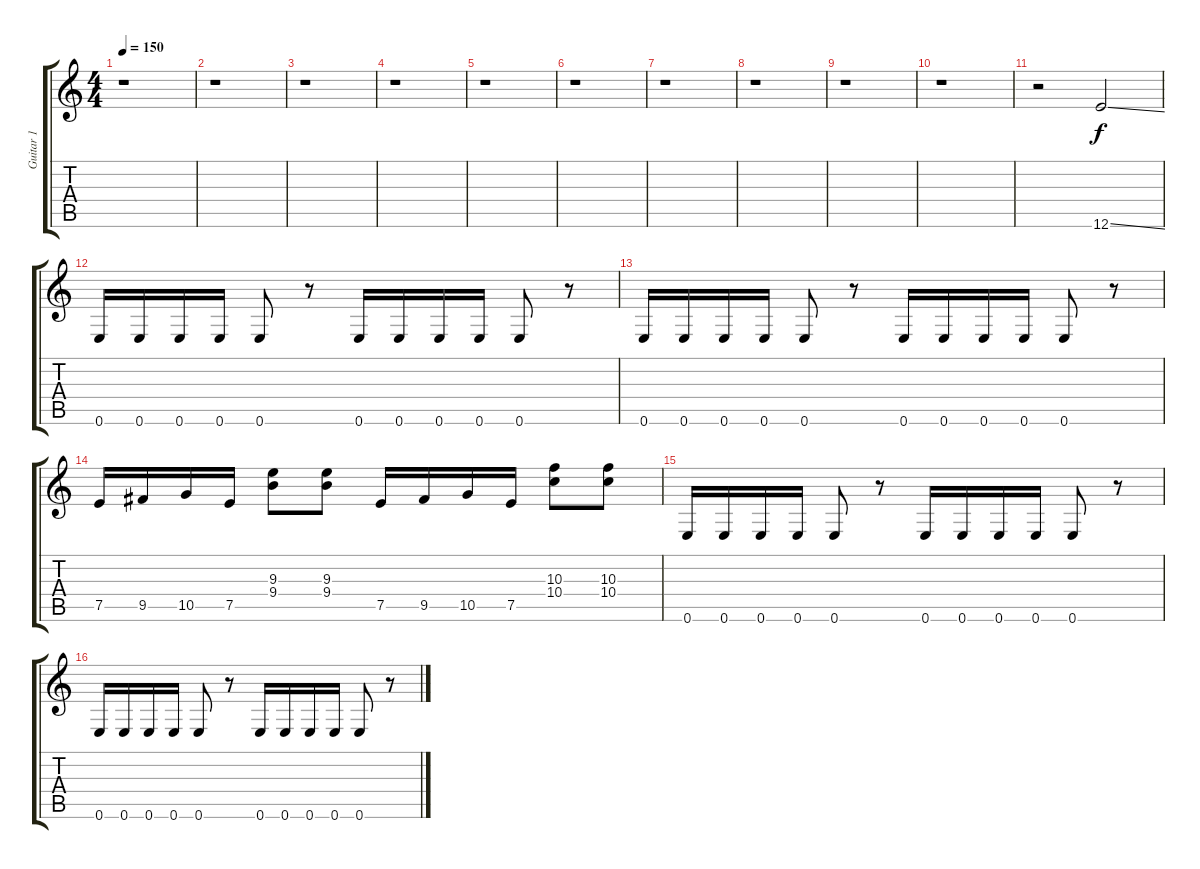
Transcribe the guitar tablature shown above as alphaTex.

\track ("Guitar 1" "Guitar 1") {instrument overdrivenguitar}
\staff {score tabs}
\tuning (E4 B3 G3 D3 A2 E2) {hide}
\ts (4 4)
\tempo 150
\clef g2
\ks c
r.1{dy f} |
r.1 |
r.1 |
r.1 |
r.1 |
r.1 |
r.1 |
r.1 |
r.1 |
r.1 |
r.2 12.6{ss}.2 |
0.6.16 0.6.16 0.6.16 0.6.16 0.6.8 r.8 0.6.16 0.6.16 0.6.16 0.6.16 0.6.8 r.8 |
0.6.16 0.6.16 0.6.16 0.6.16 0.6.8 r.8 0.6.16 0.6.16 0.6.16 0.6.16 0.6.8 r.8 |
7.5.16 9.5.16 10.5.16 7.5.16 (9.3 9.4).8 (9.3 9.4).8 7.5.16 9.5.16 10.5.16 7.5.16 (10.3 10.4).8 (10.3 10.4).8 |
0.6.16 0.6.16 0.6.16 0.6.16 0.6.8 r.8 0.6.16 0.6.16 0.6.16 0.6.16 0.6.8 r.8 |
0.6.16 0.6.16 0.6.16 0.6.16 0.6.8 r.8 0.6.16 0.6.16 0.6.16 0.6.16 0.6.8 r.8
